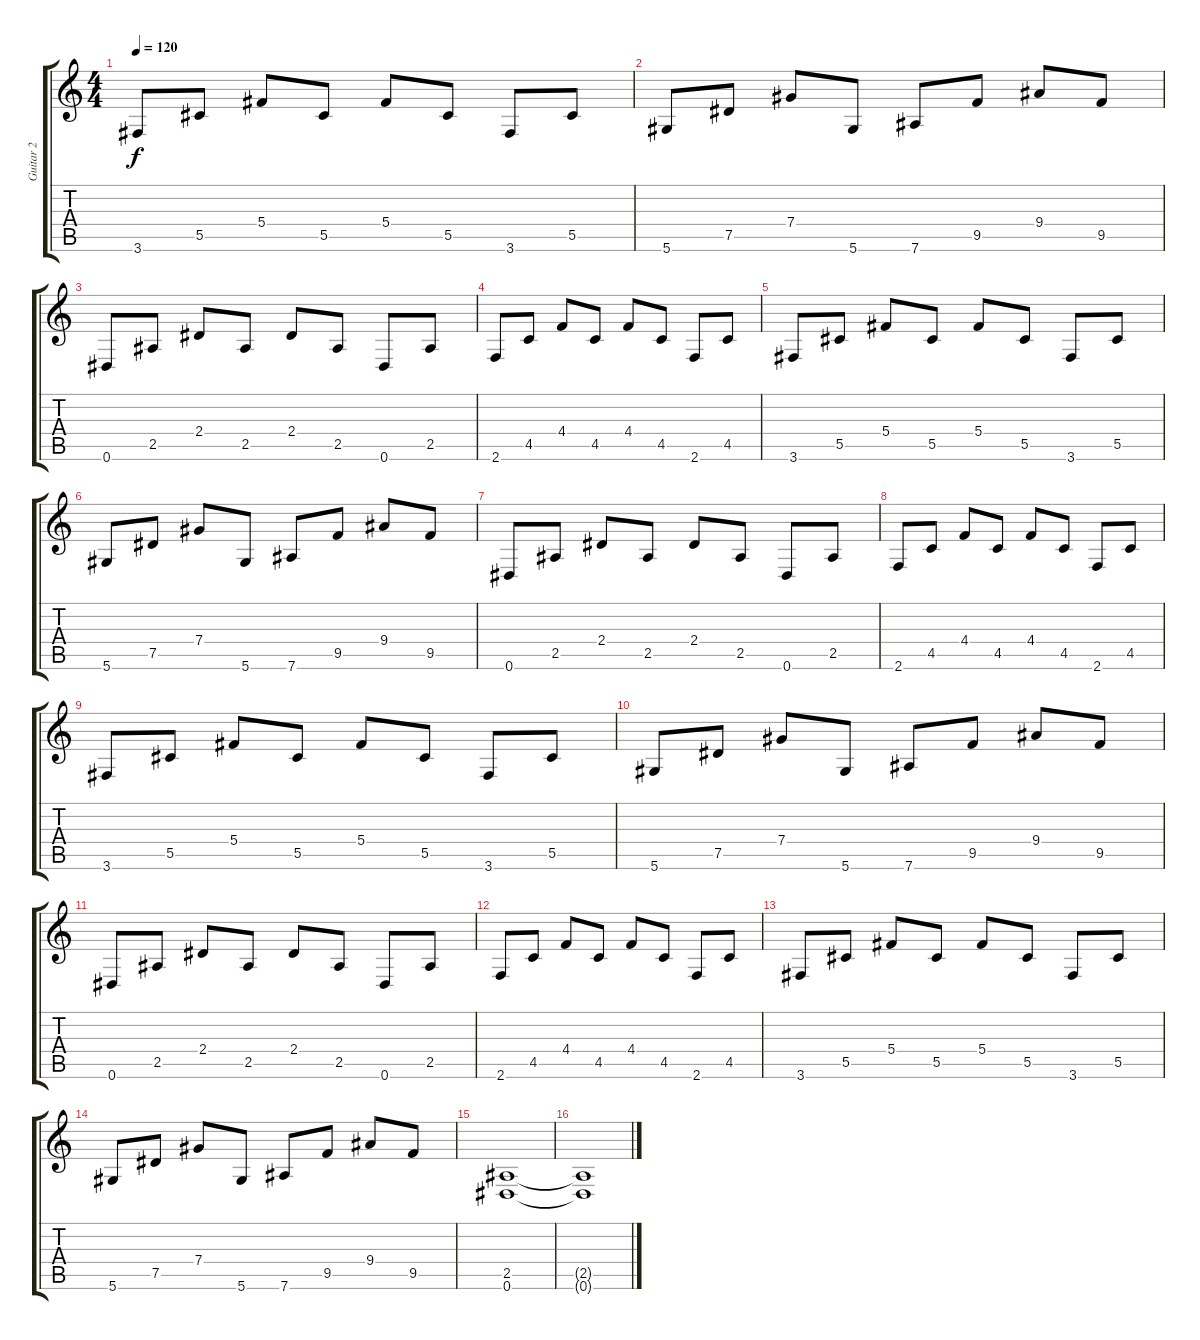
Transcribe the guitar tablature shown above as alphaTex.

\track ("Guitar 2" "Guitar 2") {instrument overdrivenguitar}
\staff {score tabs}
\tuning (Eb4 Bb3 Gb3 Db3 Ab2 Eb2) {hide}
\ts (4 4)
\tempo 120
\clef g2
\ks c
3.6.8{dy f} 5.5.8 5.4.8 5.5.8 5.4.8 5.5.8 3.6.8 5.5.8 |
5.6.8 7.5.8 7.4.8 5.6.8 7.6.8 9.5.8 9.4.8 9.5.8 |
0.6.8{instrument distortionguitar} 2.5.8 2.4.8 2.5.8 2.4.8 2.5.8 0.6.8 2.5.8 |
2.6.8 4.5.8 4.4.8 4.5.8 4.4.8 4.5.8 2.6.8 4.5.8 |
3.6.8 5.5.8 5.4.8 5.5.8 5.4.8 5.5.8 3.6.8 5.5.8 |
5.6.8 7.5.8 7.4.8 5.6.8 7.6.8 9.5.8 9.4.8 9.5.8 |
0.6.8{instrument distortionguitar} 2.5.8 2.4.8 2.5.8 2.4.8 2.5.8 0.6.8 2.5.8 |
2.6.8 4.5.8 4.4.8 4.5.8 4.4.8 4.5.8 2.6.8 4.5.8 |
3.6.8 5.5.8 5.4.8 5.5.8 5.4.8 5.5.8 3.6.8 5.5.8 |
5.6.8 7.5.8 7.4.8 5.6.8 7.6.8 9.5.8 9.4.8 9.5.8 |
0.6.8{instrument distortionguitar} 2.5.8 2.4.8 2.5.8 2.4.8 2.5.8 0.6.8 2.5.8 |
2.6.8 4.5.8 4.4.8 4.5.8 4.4.8 4.5.8 2.6.8 4.5.8 |
3.6.8 5.5.8 5.4.8 5.5.8 5.4.8 5.5.8 3.6.8 5.5.8 |
5.6.8 7.5.8 7.4.8 5.6.8 7.6.8 9.5.8 9.4.8 9.5.8 |
(2.5 0.6).1 |
(2.5{t} 0.6{t}).1
